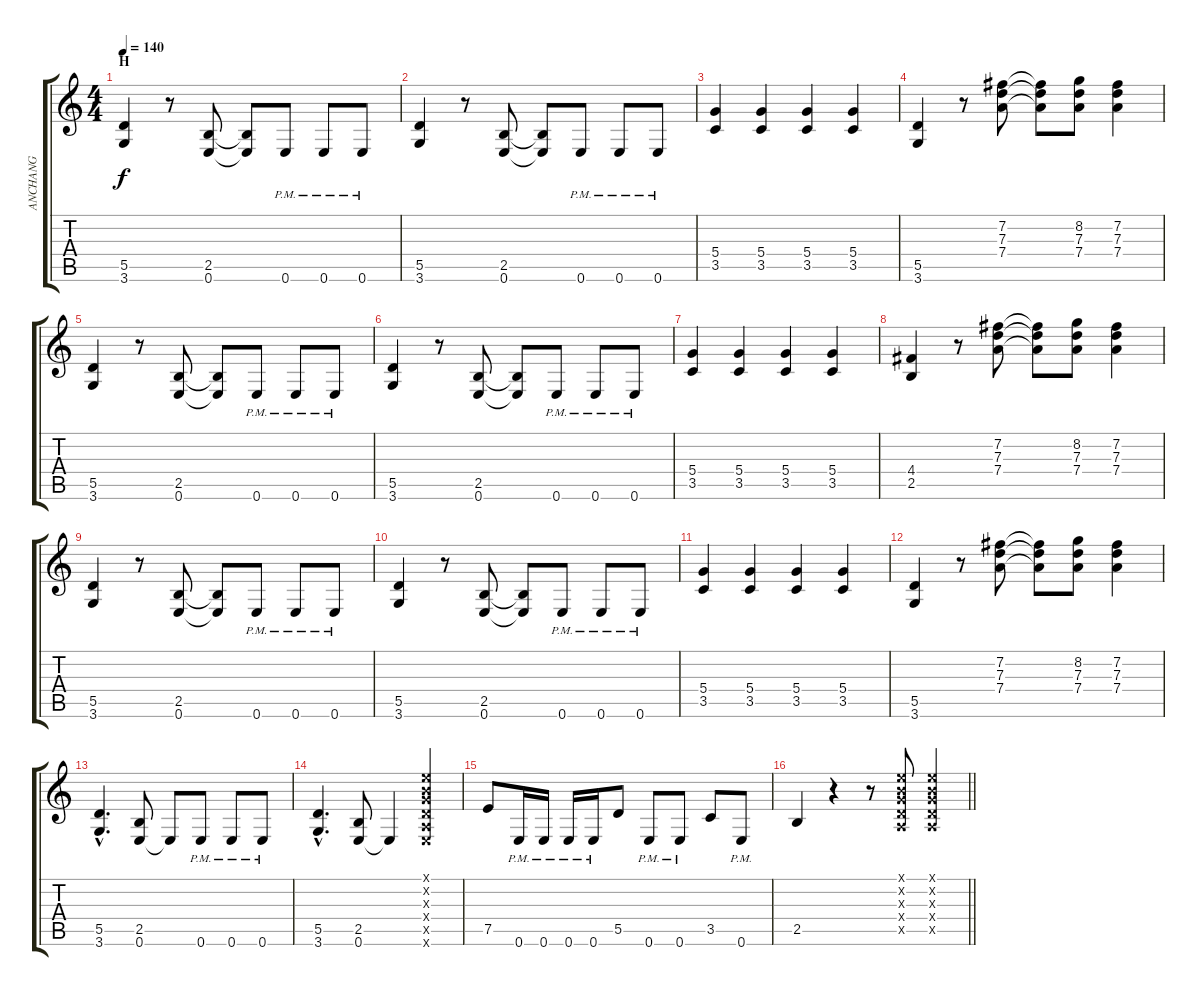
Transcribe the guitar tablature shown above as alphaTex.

\track ("ANCHANG" "ANCHANG") {instrument distortionguitar}
\staff {score tabs}
\tuning (E4 B3 G3 D3 A2 E2) {hide}
\ts (4 4)
\section ("" "H")
\tempo 140
\clef g2
\ks c
(5.5 3.6).4{dy f} r.8 (2.5 0.6).8 (2.5{t} 0.6{t}).8 0.6{pm}.8 0.6{pm}.8 0.6{pm}.8 |
(5.5 3.6).4 r.8 (2.5 0.6).8 (2.5{t} 0.6{t}).8 0.6{pm}.8 0.6{pm}.8 0.6{pm}.8 |
(5.4 3.5).4 (5.4 3.5).4 (5.4 3.5).4 (5.4 3.5).4 |
(5.5 3.6).4 r.8 (7.2 7.3 7.4).8 (7.2{t} 7.3{t} 7.4{t}).8 (8.2 7.3 7.4).8 (7.2 7.3 7.4).4 |
(5.5 3.6).4 r.8 (2.5 0.6).8 (2.5{t} 0.6{t}).8 0.6{pm}.8 0.6{pm}.8 0.6{pm}.8 |
(5.5 3.6).4 r.8 (2.5 0.6).8 (2.5{t} 0.6{t}).8 0.6{pm}.8 0.6{pm}.8 0.6{pm}.8 |
(5.4 3.5).4 (5.4 3.5).4 (5.4 3.5).4 (5.4 3.5).4 |
(4.4 2.5).4 r.8 (7.2 7.3 7.4).8 (7.2{t} 7.3{t} 7.4{t}).8 (8.2 7.3 7.4).8 (7.2 7.3 7.4).4 |
(5.5 3.6).4 r.8 (2.5 0.6).8 (2.5{t} 0.6{t}).8 0.6{pm}.8 0.6{pm}.8 0.6{pm}.8 |
(5.5 3.6).4 r.8 (2.5 0.6).8 (2.5{t} 0.6{t}).8 0.6{pm}.8 0.6{pm}.8 0.6{pm}.8 |
(5.4 3.5).4 (5.4 3.5).4 (5.4 3.5).4 (5.4 3.5).4 |
(5.5 3.6).4 r.8 (7.2 7.3 7.4).8 (7.2{t} 7.3{t} 7.4{t}).8 (8.2 7.3 7.4).8 (7.2 7.3 7.4).4 |
(5.5{hac} 3.6{hac}).4{d} (2.5 0.6).8 0.6{t}.8 0.6{pm}.8 0.6{pm}.8 0.6{pm}.8 |
(5.5{hac} 3.6{hac}).4{d} (2.5 0.6).8 0.6{t}.4 (0.1{x} 0.2{x} 0.3{x} 0.4{x} 0.5{x} 0.6{x}).4 |
7.5.8 0.6{pm}.16 0.6{pm}.16 0.6{pm}.16 0.6{pm}.16 5.5.8 0.6{pm}.8 0.6{pm}.8 3.5.8 0.6{pm}.8 |
\barLineRight lightlight
2.5.4 r.4 r.8 (0.1{x} 0.2{x} 0.3{x} 0.4{x} 0.5{x}).8 (0.1{x} 0.2{x} 0.3{x} 0.4{x} 0.5{x}).4
